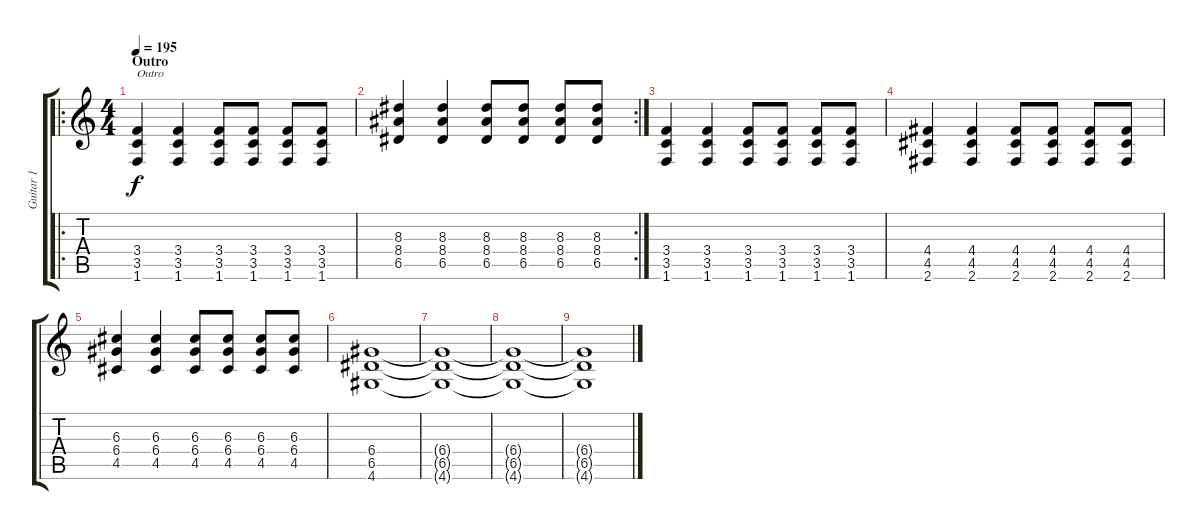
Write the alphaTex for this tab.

\track ("Guitar 1" "Guitar 1") {instrument distortionguitar}
\staff {score tabs}
\tuning (E4 B3 G3 D3 A2 E2) {hide}
\ro
\ts (4 4)
\section ("" "Outro")
\tempo 195
\clef g2
\ks c
(3.4 3.5 1.6).4{txt "Outro" dy f} (3.4 3.5 1.6).4 (3.4 3.5 1.6).8 (3.4 3.5 1.6).8 (3.4 3.5 1.6).8 (3.4 3.5 1.6).8 |
\rc 2
(8.3 8.4 6.5).4 (8.3 8.4 6.5).4 (8.3 8.4 6.5).8 (8.3 8.4 6.5).8 (8.3 8.4 6.5).8 (8.3 8.4 6.5).8 |
(3.4 3.5 1.6).4 (3.4 3.5 1.6).4 (3.4 3.5 1.6).8 (3.4 3.5 1.6).8 (3.4 3.5 1.6).8 (3.4 3.5 1.6).8 |
(4.4 4.5 2.6).4 (4.4 4.5 2.6).4 (4.4 4.5 2.6).8 (4.4 4.5 2.6).8 (4.4 4.5 2.6).8 (4.4 4.5 2.6).8 |
(6.3 6.4 4.5).4 (6.3 6.4 4.5).4 (6.3 6.4 4.5).8 (6.3 6.4 4.5).8 (6.3 6.4 4.5).8 (6.3 6.4 4.5).8 |
(6.4 6.5 4.6).1 |
(6.4{t} 6.5{t} 4.6{t}).1 |
(6.4{t} 6.5{t} 4.6{t}).1 |
(6.4{t} 6.5{t} 4.6{t}).1
